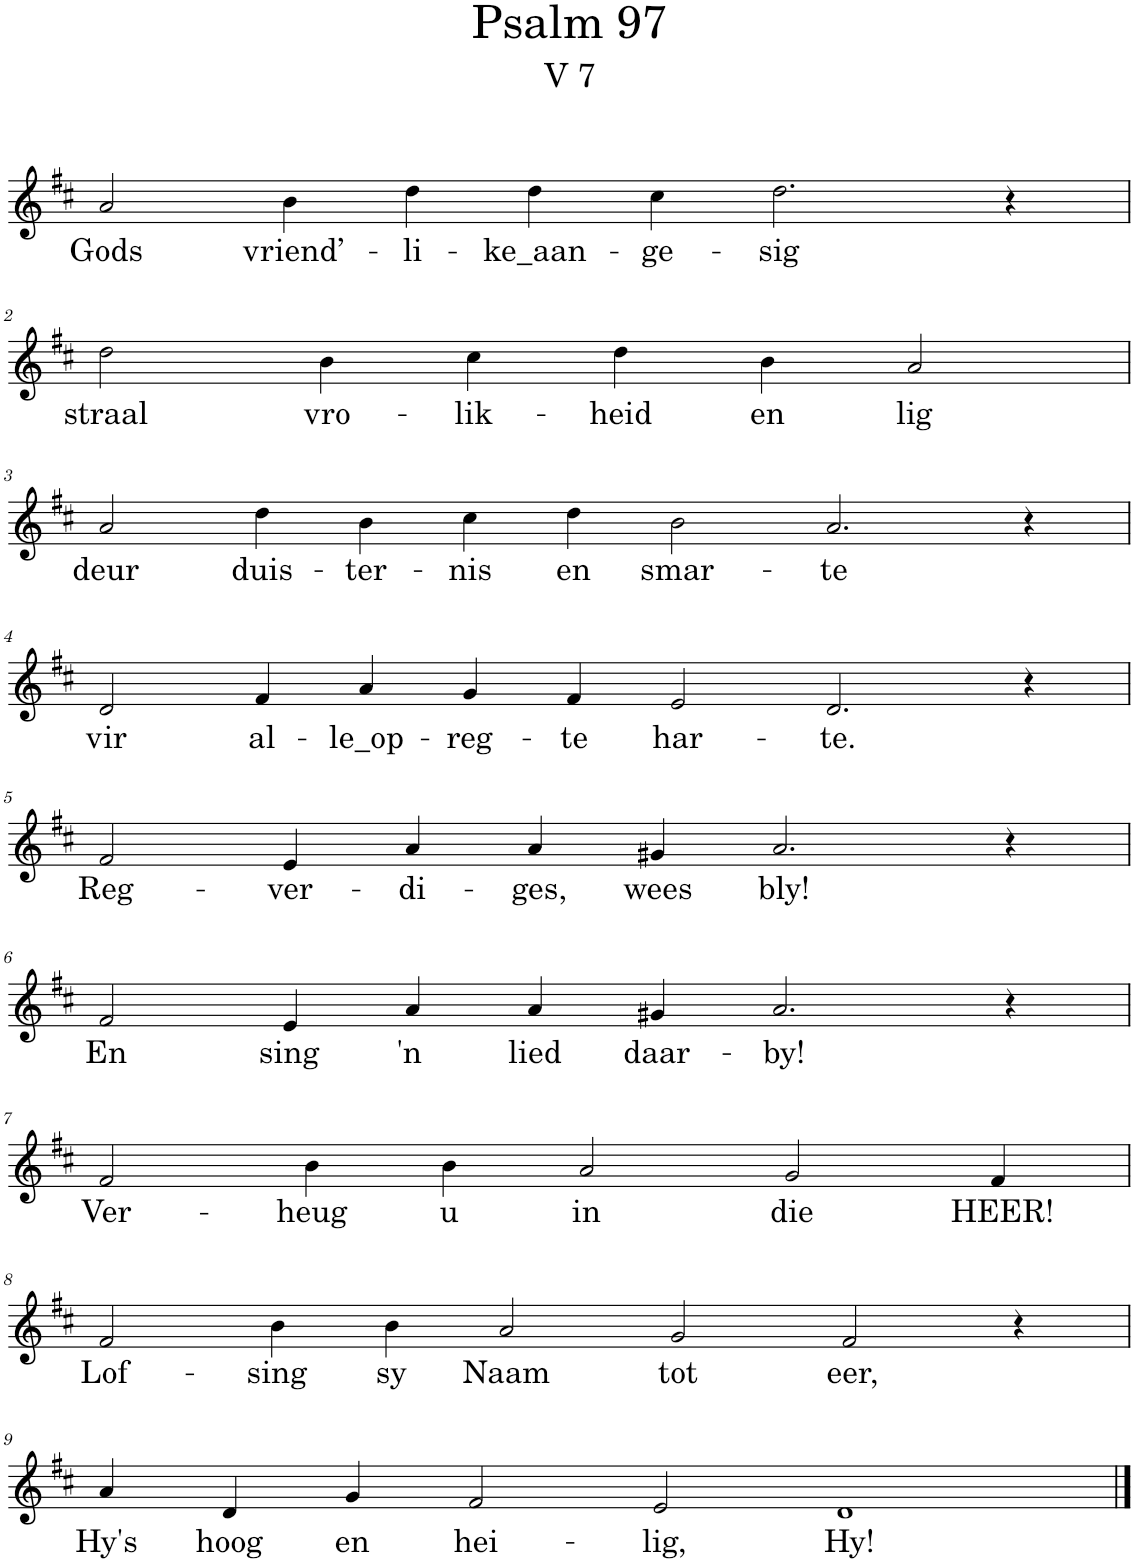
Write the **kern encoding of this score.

**kern	**text
*part1	*part1
*staff1	*staff1
*I"Pipe Organ	*
*I'Org.	*
*clefG2	*
*k[f#c#]	*
*M10/4	*
=1	=1
!	!LO:LY:b
2a/	Gods
!	!LO:LY:b
4b\	vriend’-
!	!LO:LY:b
4dd\	-li-
!	!LO:LY:b
4dd\	-ke_aan-
!	!LO:LY:b
4cc#\	-ge-
!	!LO:LY:b
2.dd\	-sig
4r	.
!!LO:LB:g=z
=2	=2
*M8/4	*
!	!LO:LY:b
2dd\	straal
!	!LO:LY:b
4b\	vro-
!	!LO:LY:b
4cc#\	-lik-
!	!LO:LY:b
4dd\	-heid
!	!LO:LY:b
4b\	en
!	!LO:LY:b
2a/	lig
!!LO:LB:g=z
=3	=3
*M12/4	*
!	!LO:LY:b
2a/	deur
!	!LO:LY:b
4dd\	duis-
!	!LO:LY:b
4b\	-ter-
!	!LO:LY:b
4cc#\	-nis
!	!LO:LY:b
4dd\	en
!	!LO:LY:b
2b\	smar-
!	!LO:LY:b
2.a/	-te
4r	.
!!LO:LB:g=z
=4	=4
!	!LO:LY:b
2d/	vir
!	!LO:LY:b
4f#/	al-
!	!LO:LY:b
4a/	-le_op-
!	!LO:LY:b
4g/	-reg-
!	!LO:LY:b
4f#/	-te
!	!LO:LY:b
2e/	har-
!	!LO:LY:b
2.d/	-te.
4r	.
!!LO:LB:g=z
=5	=5
*M10/4	*
!	!LO:LY:b
2f#/	Reg-
!	!LO:LY:b
4e/	-ver-
!	!LO:LY:b
4a/	-di-
!	!LO:LY:b
4a/	-ges,
!	!LO:LY:b
4g#X/	wees
!	!LO:LY:b
2.a/	bly!
4r	.
!!LO:LB:g=z
=6	=6
!	!LO:LY:b
2f#/	En
!	!LO:LY:b
4e/	sing
!	!LO:LY:b
4a/	'n
!	!LO:LY:b
4a/	lied
!	!LO:LY:b
4g#X/	daar-
!	!LO:LY:b
2.a/	-by!
4r	.
!!LO:LB:g=z
=7	=7
*M9/4	*
!	!LO:LY:b
2f#/	Ver-
!	!LO:LY:b
4b\	-heug
!	!LO:LY:b
4b\	u
!	!LO:LY:b
2a/	in
!	!LO:LY:b
2g/	die
!	!LO:LY:b
4f#/	HEER!
!!LO:LB:g=z
=8	=8
*M12/4	*
!	!LO:LY:b
2f#/	Lof-
!	!LO:LY:b
4b\	-sing
!	!LO:LY:b
4b\	sy
!	!LO:LY:b
2a/	Naam
!	!LO:LY:b
2g/	tot
!	!LO:LY:b
2f#/	eer,
4r	.
!!LO:LB:g=z
=9	=9
*M12/4	*
!	!LO:LY:b
4a/	Hy's
!	!LO:LY:b
4d/	hoog
!	!LO:LY:b
4g/	en
!	!LO:LY:b
2f#/	hei-
!	!LO:LY:b
2e/	-lig,
!	!LO:LY:b
1d	Hy!
==	==
*-	*-
